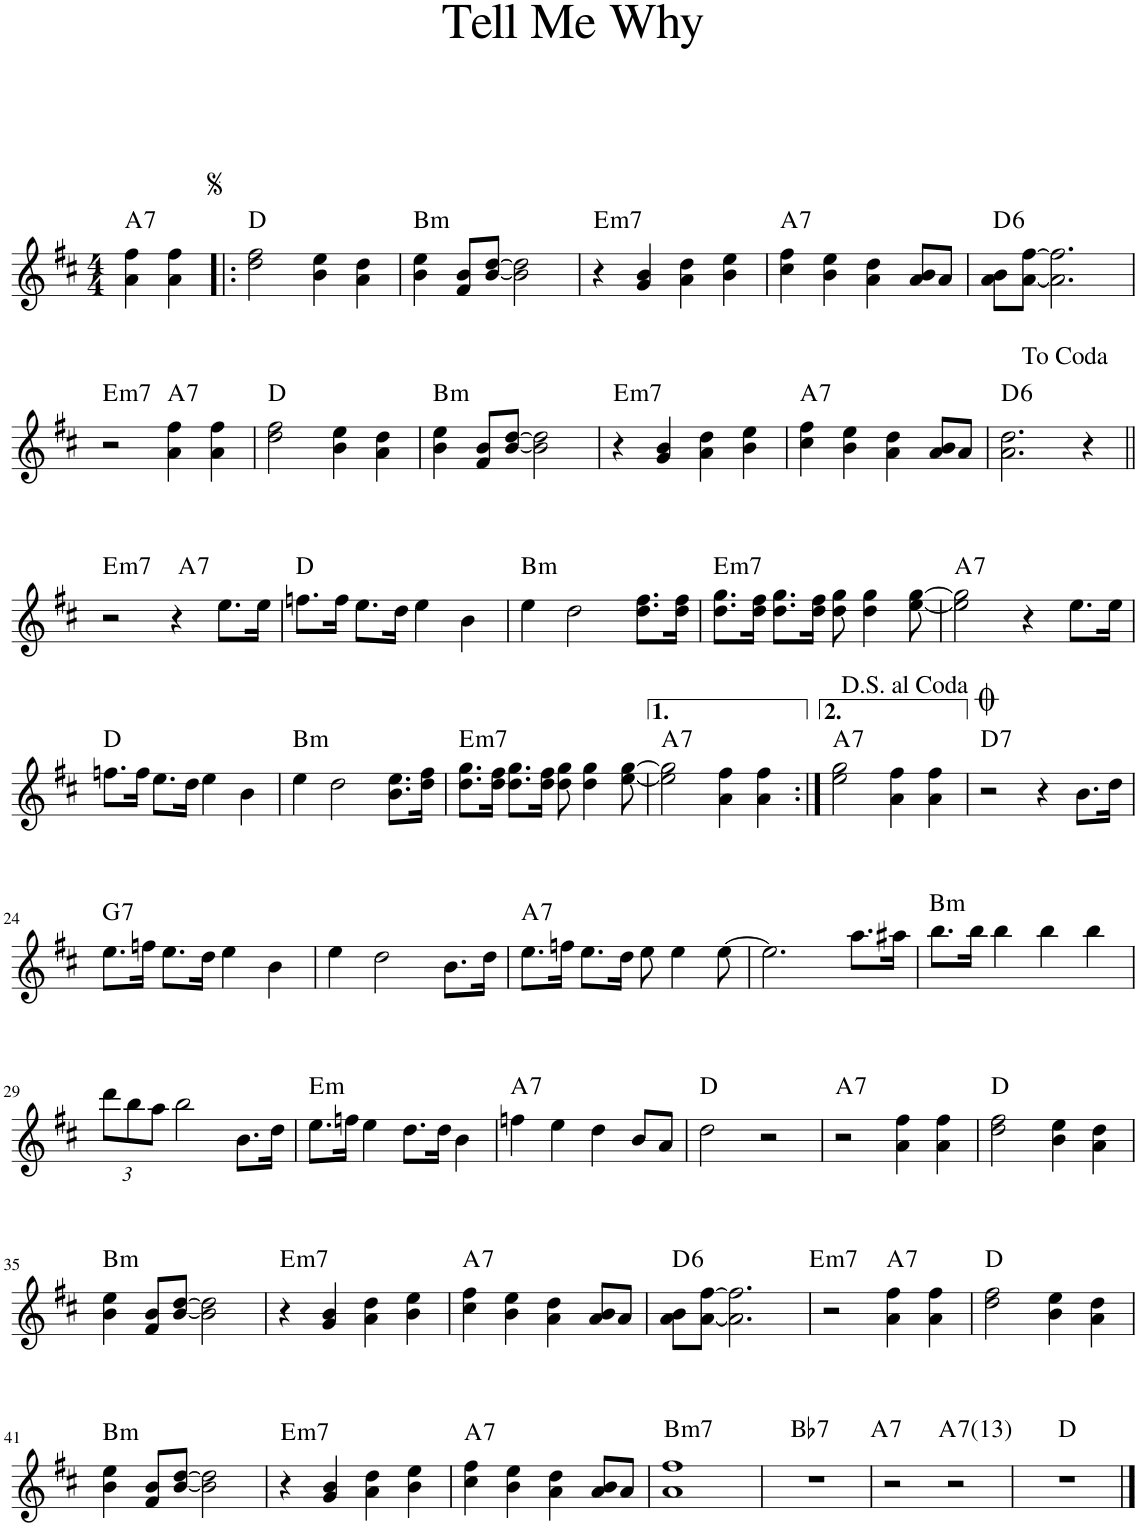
**kern	**harte
*part1	*part1
*staff1	*
*I"Piano	*
*I'Pno.	*
*clefG2	*
*k[f#c#]	*
*M4/4	*
=1	=1
!	!LO:H:kt=7
4a\ 4ff#\	A:7
4a\ 4ff#\	.
=2!|:	=2!|:
2dd\ 2ff#\	D:maj
4b\ 4ee\	.
4a\ 4dd\	.
=3	=3
!	!LO:H:kt=m
4b\ 4ee\	B:min
8f#/ 8b/L	.
[8b/ [8dd/J	.
2b\] 2dd\]	.
=4	=4
!	!LO:H:kt=m7
4r	E:min7
4g/ 4b/	.
4a\ 4dd\	.
4b\ 4ee\	.
=5	=5
!	!LO:H:kt=7
4cc#\ 4ff#\	A:7
4b\ 4ee\	.
4a\ 4dd\	.
8a/ 8b/L	.
8a/J	.
=6	=6
!	!LO:H:kt=6
8a\ 8b\L	D:maj6
[8a\ [8ff#\J	.
2.a\] 2.ff#\]	.
!!LO:LB:g=z
=7	=7
!	!LO:H:kt=m7
2r	E:min7
!	!LO:H:kt=7
4a\ 4ff#\	A:7
4a\ 4ff#\	.
=8	=8
2dd\ 2ff#\	D:maj
4b\ 4ee\	.
4a\ 4dd\	.
=9	=9
!	!LO:H:kt=m
4b\ 4ee\	B:min
8f#/ 8b/L	.
[8b/ [8dd/J	.
2b\] 2dd\]	.
=10	=10
!	!LO:H:kt=m7
4r	E:min7
4g/ 4b/	.
4a\ 4dd\	.
4b\ 4ee\	.
=11	=11
!	!LO:H:kt=7
4cc#\ 4ff#\	A:7
4b\ 4ee\	.
4a\ 4dd\	.
8a/ 8b/L	.
8a/J	.
=12	=12
!	!LO:H:kt=6
2.a\ 2.dd\	D:maj6
4r	.
!!LO:LB:g=z
=13||	=13||
!	!LO:H:kt=m7
2r	E:min7
!	!LO:H:kt=7
4r	A:7
8.ee\L	.
16ee\Jk	.
=14	=14
8.ffn\L	D:maj
16ff\Jk	.
8.ee\L	.
16dd\Jk	.
4ee\	.
4b\	.
=15	=15
!	!LO:H:kt=m
4ee\	B:min
2dd\	.
8.dd\ 8.ff#\L	.
16dd\ 16ff#\Jk	.
=16	=16
!	!LO:H:kt=m7
8.dd\ 8.gg\L	E:min7
16dd\ 16ff#\Jk	.
8.dd\ 8.gg\L	.
16dd\ 16ff#\Jk	.
8dd\ 8gg\	.
4dd\ 4gg\	.
[8ee\ [8gg\	.
=17	=17
!	!LO:H:kt=7
2ee\] 2gg\]	A:7
4r	.
8.ee\L	.
16ee\Jk	.
!!LO:LB:g=z
=18	=18
8.ffn\L	D:maj
16ff\Jk	.
8.ee\L	.
16dd\Jk	.
4ee\	.
4b\	.
=19	=19
!	!LO:H:kt=m
4ee\	B:min
2dd\	.
8.b\ 8.ee\L	.
16dd\ 16ff#\Jk	.
=20	=20
!	!LO:H:kt=m7
8.dd\ 8.gg\L	E:min7
16dd\ 16ff#\Jk	.
8.dd\ 8.gg\L	.
16dd\ 16ff#\Jk	.
8dd\ 8gg\	.
4dd\ 4gg\	.
[8ee\ [8gg\	.
=21	=21
!	!LO:H:kt=7
2ee\] 2gg\]	A:7
4a\ 4ff#\	.
4a\ 4ff#\	.
=22:|!	=22:|!
!	!LO:H:kt=7
2ee\ 2gg\	A:7
4a\ 4ff#\	.
4a\ 4ff#\	.
=23	=23
!	!LO:H:kt=7
2r	D:7
4r	.
8.b\L	.
16dd\Jk	.
!!LO:LB:g=z
=24	=24
!	!LO:H:kt=7
8.ee\L	G:7
16ffn\Jk	.
8.ee\L	.
16dd\Jk	.
4ee\	.
4b\	.
=25	=25
4ee\	.
2dd\	.
8.b\L	.
16dd\Jk	.
=26	=26
!	!LO:H:kt=7
8.ee\L	A:7
16ffn\Jk	.
8.ee\L	.
16dd\Jk	.
8ee\	.
4ee\	.
[8ee\	.
=27	=27
2.ee\]	.
8.aa\L	.
16aa#X\Jk	.
=28	=28
!	!LO:H:kt=m
8.bb\L	B:min
16bb\Jk	.
4bb\	.
4bb\	.
4bb\	.
!!LO:LB:g=z
=29	=29
*Xbrackettup	*
12ddd\L	.
12bb\	.
12aa\J	.
2bb\	.
8.b\L	.
16dd\Jk	.
=30	=30
!	!LO:H:kt=m
8.ee\L	E:min
16ffn\Jk	.
4ee\	.
8.dd\L	.
16dd\Jk	.
4b\	.
=31	=31
!	!LO:H:kt=7
4ffn\	A:7
4ee\	.
4dd\	.
8b/L	.
8a/J	.
=32	=32
2dd\	D:maj
2r	.
=33	=33
!	!LO:H:kt=7
2r	A:7
4a\ 4ff#\	.
4a\ 4ff#\	.
=34	=34
2dd\ 2ff#\	D:maj
4b\ 4ee\	.
4a\ 4dd\	.
!!LO:LB:g=z
=35	=35
!	!LO:H:kt=m
4b\ 4ee\	B:min
8f#/ 8b/L	.
[8b/ [8dd/J	.
2b\] 2dd\]	.
=36	=36
!	!LO:H:kt=m7
4r	E:min7
4g/ 4b/	.
4a\ 4dd\	.
4b\ 4ee\	.
=37	=37
!	!LO:H:kt=7
4cc#\ 4ff#\	A:7
4b\ 4ee\	.
4a\ 4dd\	.
8a/ 8b/L	.
8a/J	.
=38	=38
!	!LO:H:kt=6
8a\ 8b\L	D:maj6
[8a\ [8ff#\J	.
2.a\] 2.ff#\]	.
=39	=39
!	!LO:H:kt=m7
2r	E:min7
!	!LO:H:kt=7
4a\ 4ff#\	A:7
4a\ 4ff#\	.
=40	=40
2dd\ 2ff#\	D:maj
4b\ 4ee\	.
4a\ 4dd\	.
!!LO:LB:g=z
=41	=41
!	!LO:H:kt=m
4b\ 4ee\	B:min
8f#/ 8b/L	.
[8b/ [8dd/J	.
2b\] 2dd\]	.
=42	=42
!	!LO:H:kt=m7
4r	E:min7
4g/ 4b/	.
4a\ 4dd\	.
4b\ 4ee\	.
=43	=43
!	!LO:H:kt=7
4cc#\ 4ff#\	A:7
4b\ 4ee\	.
4a\ 4dd\	.
8a/ 8b/L	.
8a/J	.
=44	=44
!	!LO:H:kt=m7
1a 1ff#	B:min7
=45	=45
!	!LO:H:kt=7
1r	Bb:7
=46	=46
!	!LO:H:kt=7
2r	A:7
!	!LO:H:kt=7
2r	A:7(13)
=47	=47
1r	D:maj
==	==
*-	*-
